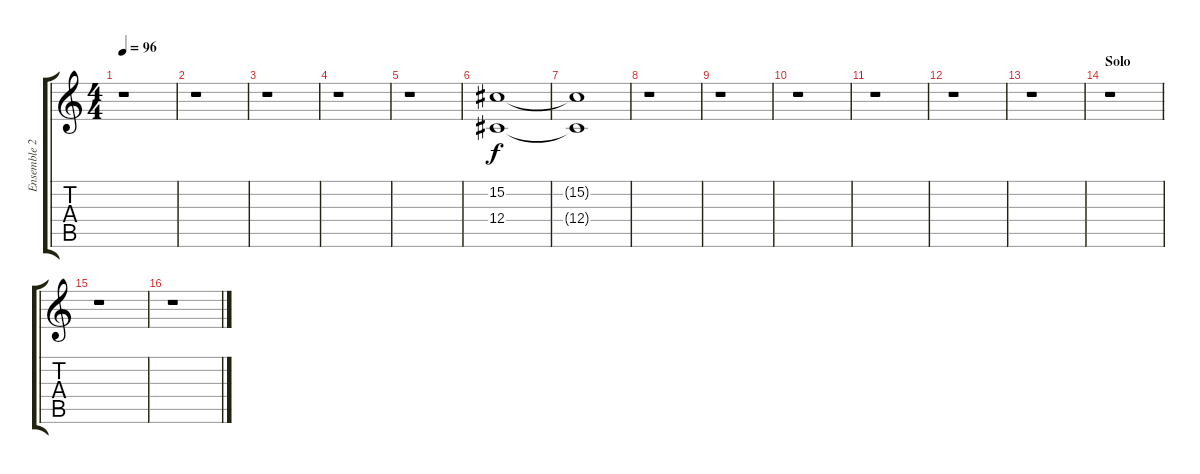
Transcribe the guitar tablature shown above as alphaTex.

\track ("Ensemble 2" "Ensemble 2") {instrument synthstrings1}
\staff {score tabs}
\tuning (Eb4 Bb3 Gb3 Db3 Ab2 Eb2) {hide}
\ts (4 4)
\tempo 96
\clef g2
\ks c
r.1{dy f} |
r.1 |
r.1 |
r.1 |
r.1 |
\section ("" "")
(15.2 12.4).1{volume 0} |
(15.2{t} 12.4{t}).1 |
r.1 |
r.1 |
r.1 |
r.1 |
r.1 |
r.1 |
\section ("" "Solo")
r.1 |
r.1 |
r.1
